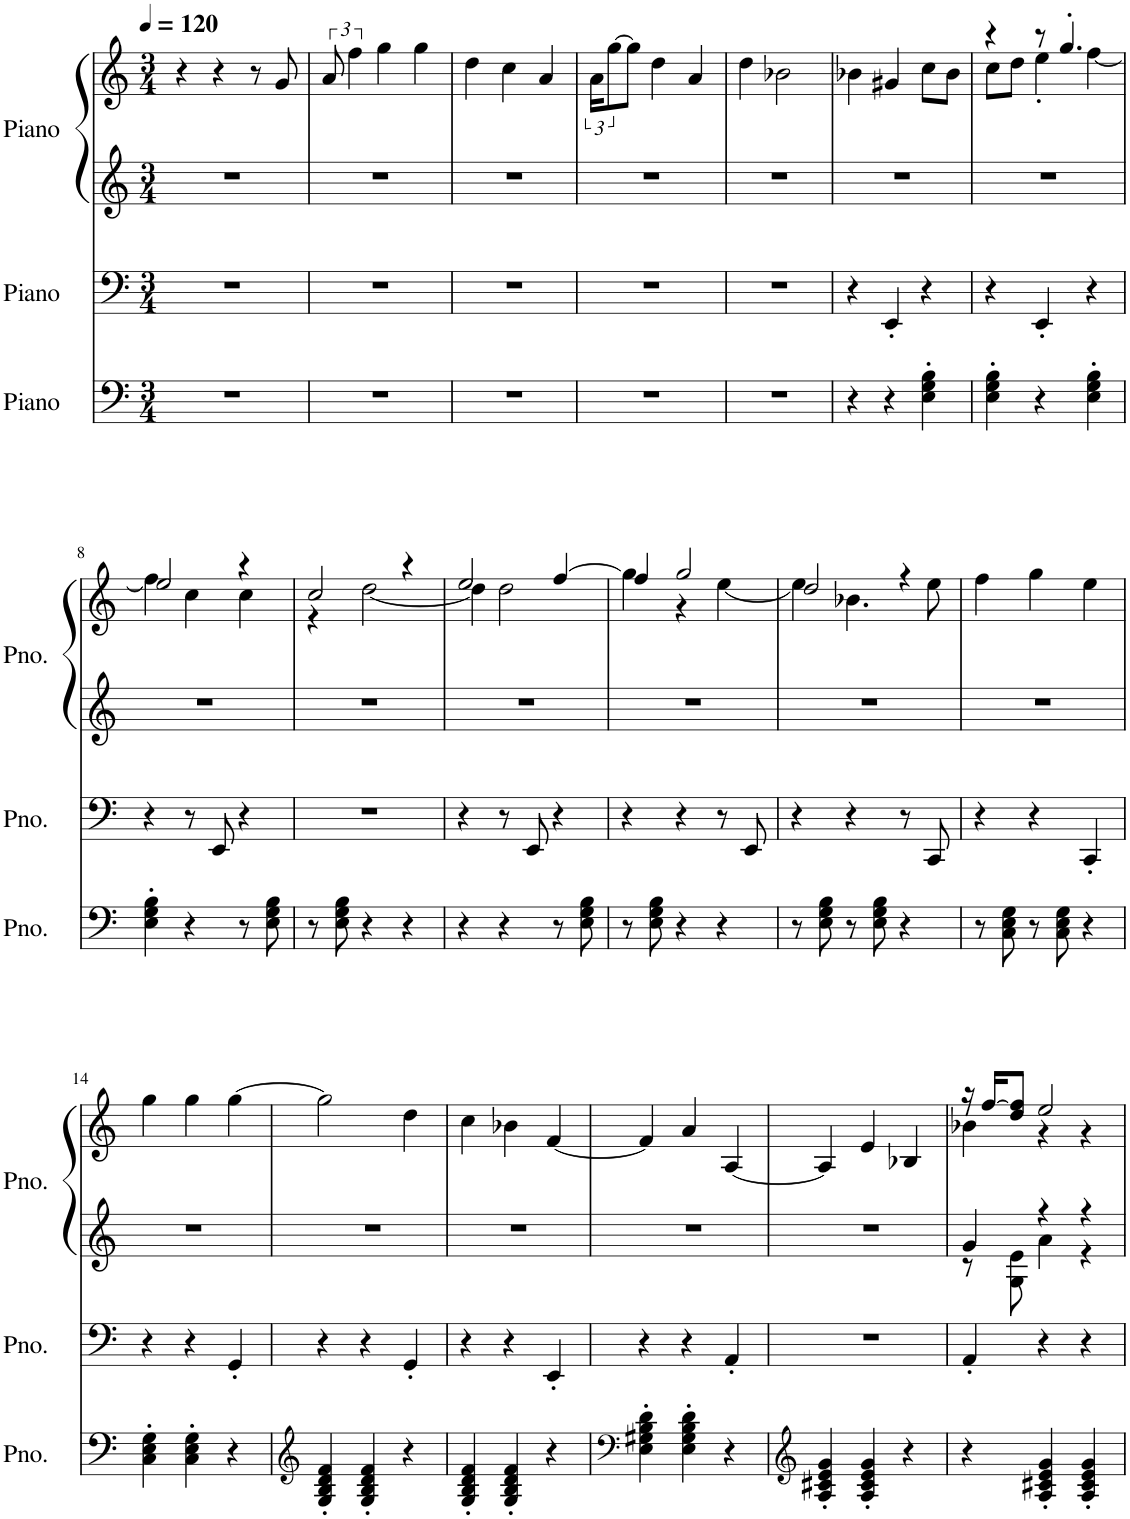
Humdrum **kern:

**kern	**kern	**kern	**kern
*part3	*part2	*part1	*part1
*staff4	*staff3	*staff2	*staff1
*I"Piano	*I"Piano	*I"Piano	*
*I'Pno.	*I'Pno.	*I'Pno.	*
*clefF4	*clefF4	*clefG2	*clefG2
*k[]	*k[]	*k[]	*k[]
*M3/4	*M3/4	*M3/4	*M3/4
*MM120	*MM120	*MM120	*MM120
=1	=1	=1	=1
2.r	2.r	2.r	4r
.	.	.	4r
.	.	.	8r
.	.	.	8g/
=2	=2	=2	=2
2.r	2.r	2.r	12a/
.	.	.	6ff\
.	.	.	4gg\
.	.	.	4gg\
=3	=3	=3	=3
2.r	2.r	2.r	4dd\
.	.	.	4cc\
.	.	.	4a/
=4	=4	=4	=4
2.r	2.r	2.r	24a\KL
.	.	.	[12gg\
.	.	.	8gg\J]
.	.	.	4dd\
.	.	.	4a/
=5	=5	=5	=5
2.r	2.r	2.r	4dd\
.	.	.	2b-X\
=6	=6	=6	=6
4r	4r	2.r	4b-X\
4r	4EE'/	.	4g#X/
4E\' 4G\' 4B\'	4r	.	8cc\L
.	.	.	8b-\J
=7	=7	=7	=7
*	*	*	*^
4E\' 4G\' 4B\'	4r	2.r	4r	8cc\L
.	.	.	.	8dd\J
4r	4EE'/	.	8r	4ee'\
.	.	.	4.gg'/	.
4E\' 4G\' 4B\'	4r	.	.	[4ff\
!!LO:LB:g=z	!!
=8	=8	=8	=8	=8
4E\' 4G\' 4B\'	4r	2.r	2ee/	4ff\]
4r	8r	.	.	4cc\
.	8EE/	.	.	.
8r	4r	.	4r	4cc\
8E\ 8G\ 8B\	.	.	.	.
=9	=9	=9	=9	=9
8r	2.r	2.r	2cc/	4r
8E\ 8G\ 8B\	.	.	.	.
4r	.	.	.	[2dd\
4r	.	.	4r	.
=10	=10	=10	=10	=10
4r	4r	2.r	2ee/	4dd\]
4r	8r	.	.	2dd\
.	8EE/	.	.	.
8r	4r	.	[4ff/	.
8E\ 8G\ 8B\	.	.	.	.
=11	=11	=11	=11	=11
8r	4r	2.r	4ff/]	4gg\
8E\ 8G\ 8B\	.	.	.	.
4r	4r	.	2gg/	4r
4r	8r	.	.	[4ee\
.	8EE/	.	.	.
=12	=12	=12	=12	=12
8r	4r	2.r	2dd/	4ee\]
8E\ 8G\ 8B\	.	.	.	.
8r	4r	.	.	4.b-X\
8E\ 8G\ 8B\	.	.	.	.
4r	8r	.	4r	.
.	8CC/	.	.	8ee\
*	*	*	*v	*v
=13	=13	=13	=13
8r	4r	2.r	4ff\
8C\ 8E\ 8G\	.	.	.
8r	4r	.	4gg\
8C\ 8E\ 8G\	.	.	.
4r	4CC'/	.	4ee\
!!LO:LB:g=z
=14	=14	=14	=14
4C\' 4E\' 4G\'	4r	2.r	4gg\
4C\' 4E\' 4G\'	4r	.	4gg\
4r	4GG'/	.	[4gg\
=15	=15	=15	=15
*clefG2	*	*	*
4G/' 4B/' 4d/' 4f/'	4r	2.r	2gg\]
4G/' 4B/' 4d/' 4f/'	4r	.	.
4r	4GG'/	.	4dd\
=16	=16	=16	=16
4G/' 4B/' 4d/' 4f/'	4r	2.r	4cc\
4G/' 4B/' 4d/' 4f/'	4r	.	4b-X\
4r	4EE'/	.	[4f/
=17	=17	=17	=17
*clefF4	*	*	*
4E\' 4G#X\' 4B\' 4d\'	4r	2.r	4f/]
4E\' 4G#\' 4B\' 4d\'	4r	.	4a/
4r	4AA'/	.	[4A/
=18	=18	=18	=18
*clefG2	*	*	*
4A/' 4c#X/' 4e/' 4g/'	2.r	2.r	4A/]
4A/' 4c#/' 4e/' 4g/'	.	.	4e/
4r	.	.	4B-X/
=19	=19	=19	=19
*	*	*^	*^
4r	4AA'/	4g/	8r	16r	4b-X\
.	.	.	.	[16ff/KL	.
.	.	.	8G\ 8e\	8dd/ 8ff/]J	.
4A/' 4c#X/' 4e/' 4g/'	4r	4r	4a\	2ee/	4r
4A/' 4c#/' 4e/' 4g/'	4r	4r	4r	.	4r
*	*	*v	*v	*	*
*	*	*	*v	*v
=	=	=	=
*-	*-	*-	*-
